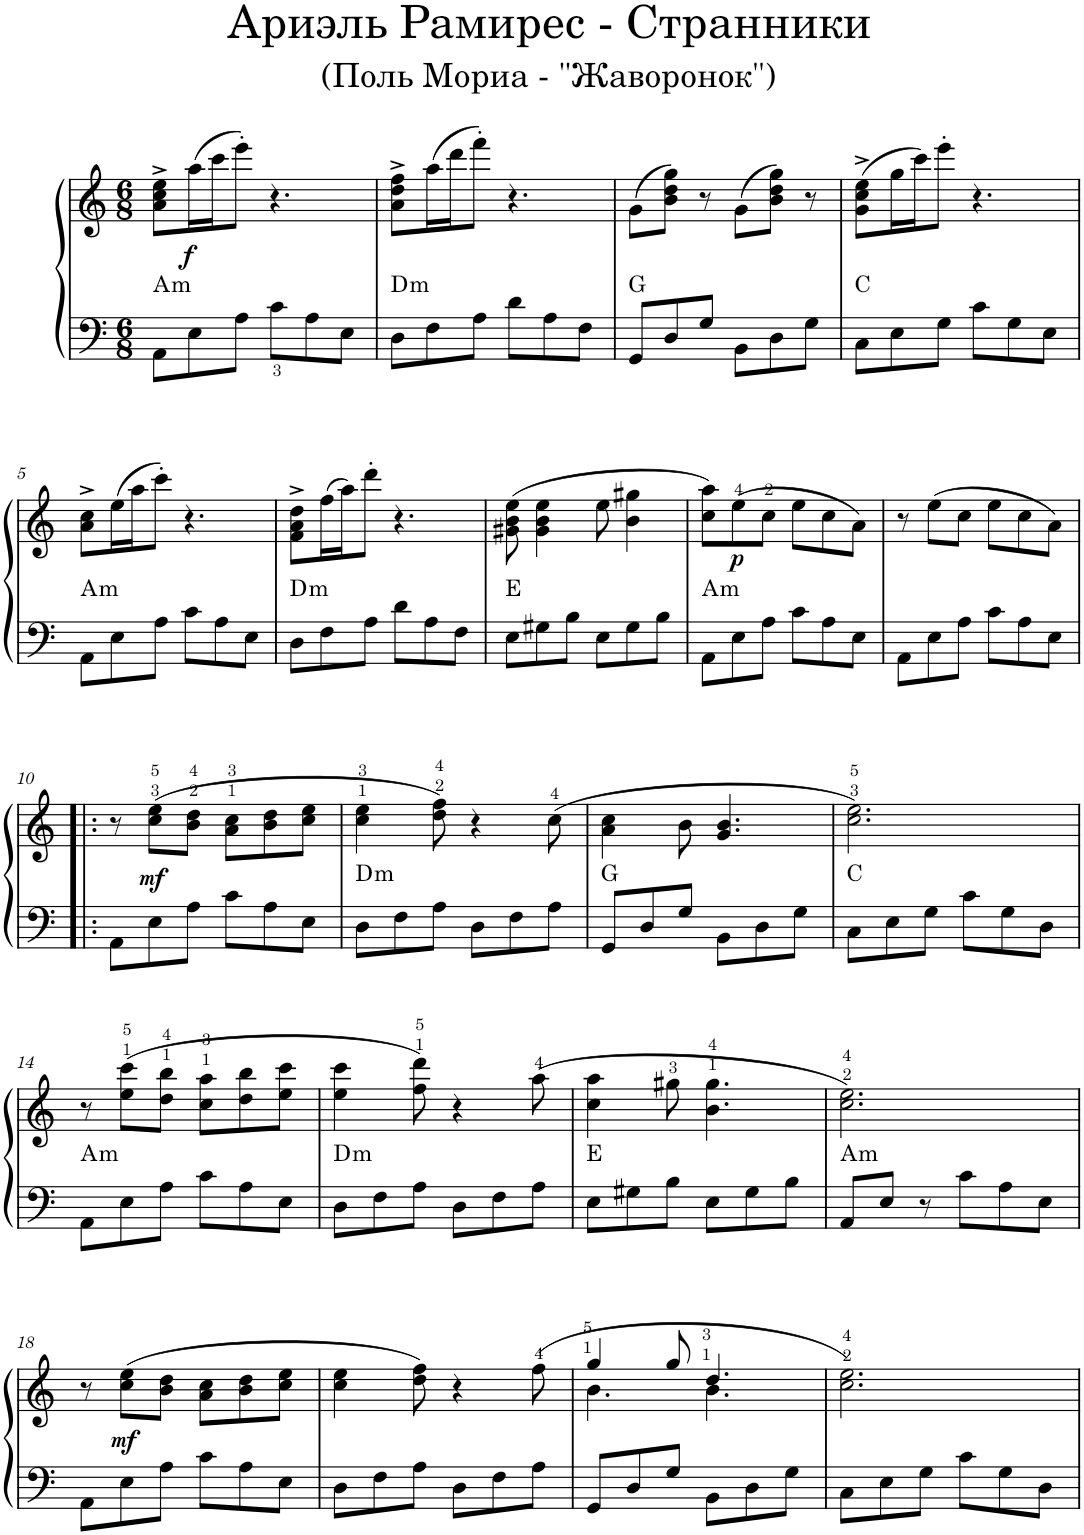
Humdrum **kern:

**kern	**kern	**dynam	**harte
*part1	*part1	*part1	*part1
*staff2	*staff1	*staff1/2	*
*I"Piano	*	*	*
*I'Pno.	*	*	*
*clefF4	*clefG2	*	*
*k[]	*k[]	*	*
*M6/8	*M6/8	*	*
=1	=1	=1	=1
!	!	!	!LO:H:kt=m
8AA\L	8a\^ 8cc\^ 8ee\^L	.	A:min
!	!	!LO:DY:b	!
8E\	(16aa\L	f	.
.	16ccc\J	.	.
8A\J	8eee'\J)	.	.
8c\L	4.r	.	.
8A\	.	.	.
8E\J	.	.	.
=2	=2	=2	=2
!	!	!	!LO:H:kt=m
8D\L	8a\^ 8dd\^ 8ff\^L	.	D:min
8F\	(16aa\L	.	.
.	16ddd\J	.	.
8A\J	8fff'\J)	.	.
8d\L	4.r	.	.
8A\	.	.	.
8F\J	.	.	.
=3	=3	=3	=3
8GG/L	(8g\L	.	G:maj
8D/	8b\ 8dd\ 8gg\J)	.	.
8G/J	8r	.	.
8BB\L	(8g\L	.	.
8D\	8b\ 8dd\ 8gg\J)	.	.
8G\J	8r	.	.
=4	=4	=4	=4
8C\L	(8g\^ 8cc\^ 8ee\^L	.	C:maj
8E\	16gg\L	.	.
.	16ccc\J)	.	.
8G\J	8eee'\J	.	.
8c\L	4.r	.	.
8G\	.	.	.
8E\J	.	.	.
!!LO:LB:g=z
=5	=5	=5	=5
!	!	!	!LO:H:kt=m
8AA\L	8a\^ 8cc\^L	.	A:min
8E\	(16ee\L	.	.
.	16aa\J	.	.
8A\J	8ccc'\J)	.	.
8c\L	4.r	.	.
8A\	.	.	.
8E\J	.	.	.
=6	=6	=6	=6
!	!	!	!LO:H:kt=m
8D\L	8f\^ 8a\^ 8dd\^L	.	D:min
8F\	(16ff\L	.	.
.	16aa\J)	.	.
8A\J	8ddd'\J	.	.
8d\L	4.r	.	.
8A\	.	.	.
8F\J	.	.	.
=7	=7	=7	=7
8E\L	(8g#X\ 8b\ 8ee\	.	E:maj
8G#X\	4g#\ 4b\ 4ee\	.	.
8B\J	.	.	.
8E\L	8ee\	.	.
8G#\	4b\ 4gg#X\	.	.
8B\J	.	.	.
=8	=8	=8	=8
!	!	!	!LO:H:kt=m
8AA\L	8cc\ 8aa\L)	.	A:min
!	!	!LO:DY:b	!
8E\	(8ee\	p	.
8A\J	8cc\J	.	.
8c\L	8ee\L	.	.
8A\	8cc\	.	.
8E\J	8a\J)	.	.
=9	=9	=9	=9
8AA\L	8r	.	.
8E\	(8ee\L	.	.
8A\J	8cc\J	.	.
8c\L	8ee\L	.	.
8A\	8cc\	.	.
8E\J	8a\J)	.	.
!!LO:LB:g=z
=10!|:	=10!|:	=10!|:	=10!|:
8AA\L	8r	.	.
!	!	!LO:DY:b	!
8E\	(8cc\ 8ee\L	mf	.
8A\J	8b\ 8dd\J	.	.
8c\L	8a\ 8cc\L	.	.
8A\	8b\ 8dd\	.	.
8E\J	8cc\ 8ee\J	.	.
=11	=11	=11	=11
!	!	!	!LO:H:kt=m
8D\L	4cc\ 4ee\	.	D:min
8F\	.	.	.
8A\J	8dd\ 8ff\)	.	.
8D\L	4r	.	.
8F\	.	.	.
8A\J	(8cc\	.	.
=12	=12	=12	=12
8GG/L	4a\ 4cc\	.	G:maj
8D/	.	.	.
8G/J	8b\	.	.
8BB\L	4.g/ 4.b/	.	.
8D\	.	.	.
8G\J	.	.	.
=13	=13	=13	=13
8C\L	2.cc\ 2.ee\)	.	C:maj
8E\	.	.	.
8G\J	.	.	.
8c\L	.	.	.
8G\	.	.	.
8D\J	.	.	.
!!LO:LB:g=z
=14	=14	=14	=14
!	!	!	!LO:H:kt=m
8AA\L	8r	.	A:min
8E\	(8ee\ 8ccc\L	.	.
8A\J	8dd\ 8bb\J	.	.
8c\L	8cc\ 8aa\L	.	.
8A\	8dd\ 8bb\	.	.
8E\J	8ee\ 8ccc\J	.	.
=15	=15	=15	=15
!	!	!	!LO:H:kt=m
8D\L	4ee\ 4ccc\	.	D:min
8F\	.	.	.
8A\J	8ff\ 8ddd\)	.	.
8D\L	4r	.	.
8F\	.	.	.
8A\J	(8aa\	.	.
=16	=16	=16	=16
8E\L	4cc\ 4aa\	.	E:maj
8G#X\	.	.	.
8B\J	8gg#X\	.	.
8E\L	4.b\ 4.gg#\	.	.
8G#\	.	.	.
8B\J	.	.	.
=17	=17	=17	=17
!	!	!	!LO:H:kt=m
8AA/L	2.cc\ 2.ee\)	.	A:min
8E/J	.	.	.
8r	.	.	.
8c\L	.	.	.
8A\	.	.	.
8E\J	.	.	.
!!LO:LB:g=z
=18	=18	=18	=18
8AA\L	8r	.	.
!	!	!LO:DY:b	!
8E\	(8cc\ 8ee\L	mf	.
8A\J	8b\ 8dd\J	.	.
8c\L	8a\ 8cc\L	.	.
8A\	8b\ 8dd\	.	.
8E\J	8cc\ 8ee\J	.	.
=19	=19	=19	=19
8D\L	4cc\ 4ee\	.	.
8F\	.	.	.
8A\J	8dd\ 8ff\)	.	.
8D\L	4r	.	.
8F\	.	.	.
8A\J	(8ff\	.	.
=20	=20	=20	=20
*	*^	*	*
8GG/L	4gg/	4.b\	.	.
8D/	.	.	.	.
8G/J	8gg/	.	.	.
8BB\L	4.dd/	4.b\	.	.
8D\	.	.	.	.
8G\J	.	.	.	.
*	*v	*v	*	*
=21	=21	=21	=21
8C\L	2.cc\ 2.ee\)	.	.
8E\	.	.	.
8G\J	.	.	.
8c\L	.	.	.
8G\	.	.	.
8D\J	.	.	.
=	=	=	=
*-	*-	*-	*-
